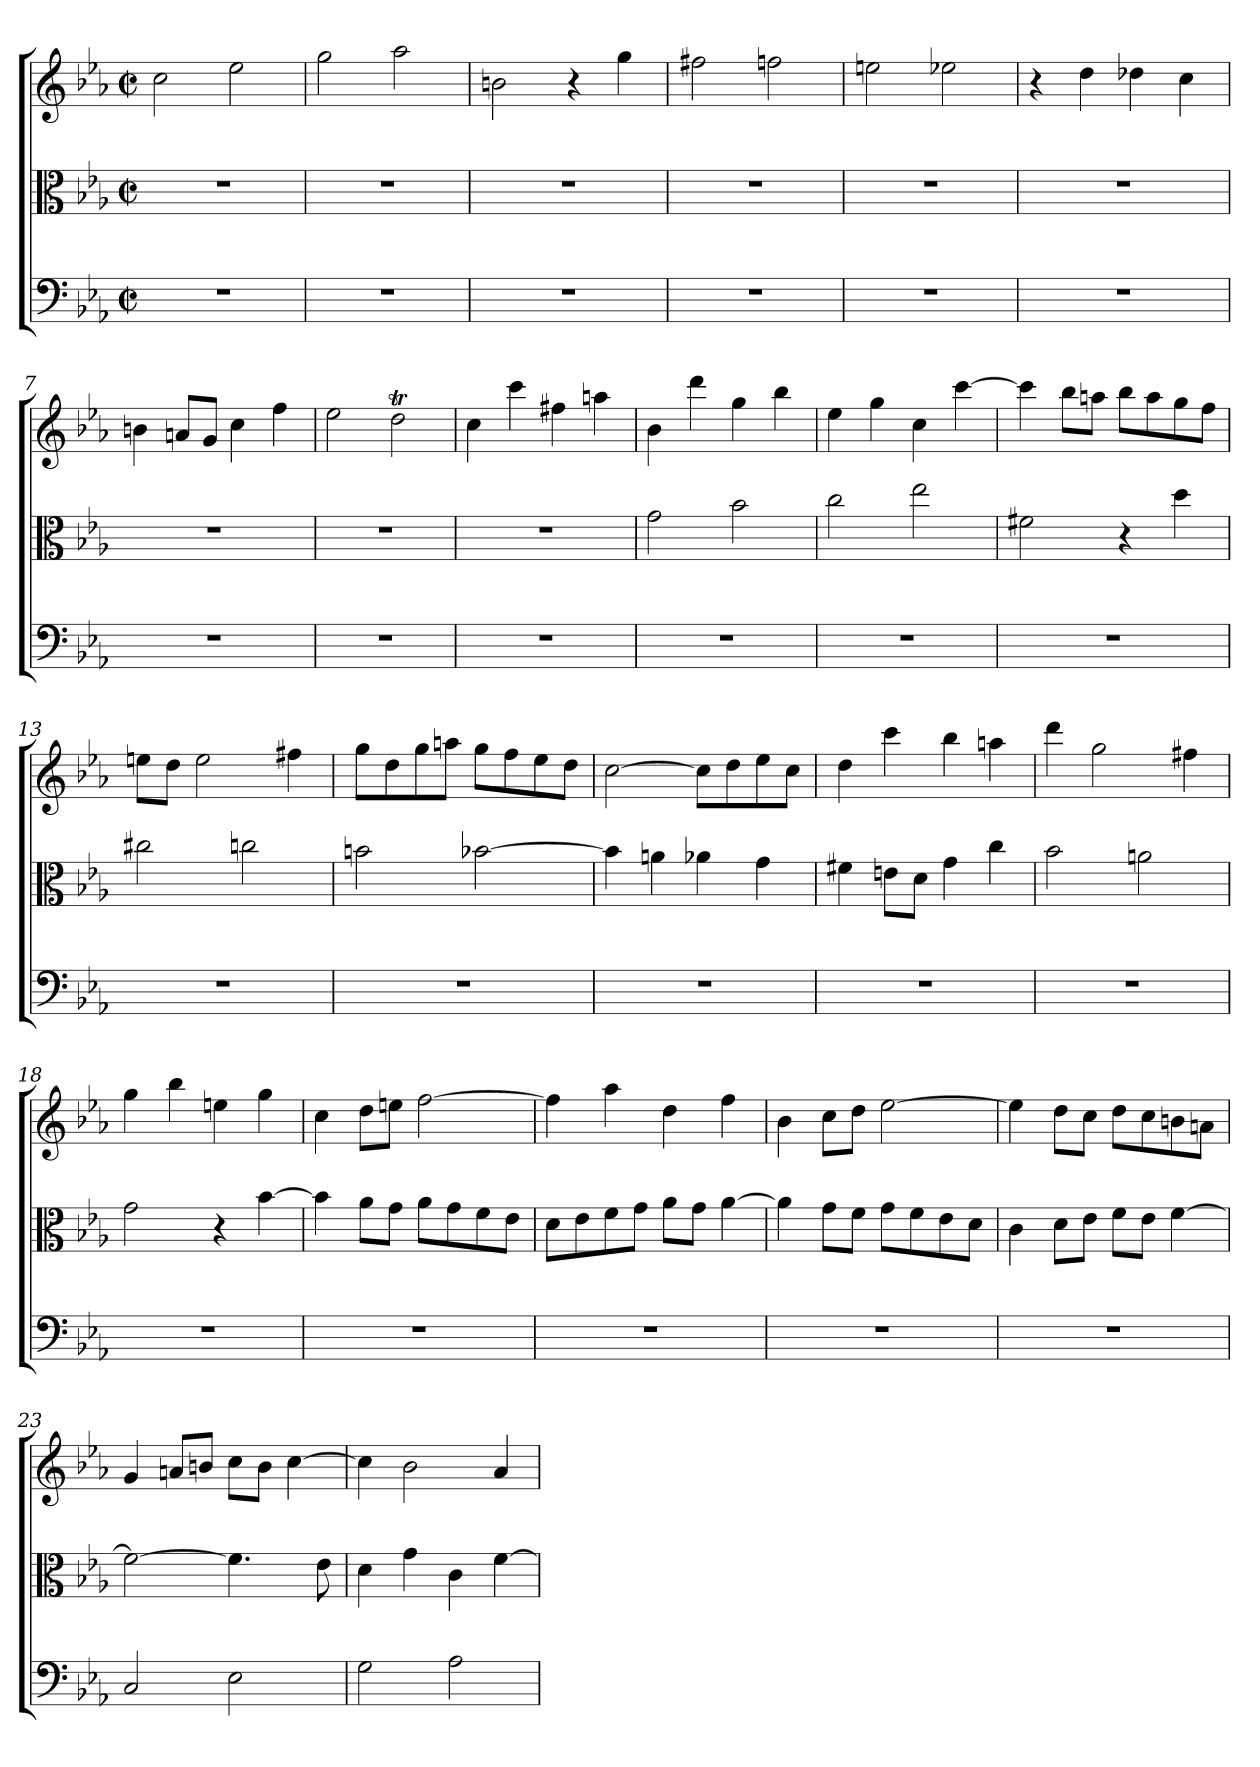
**kern	**kern	**kern
*part3	*part2	*part1
*staff3	*staff2	*staff1
*clefF4	*clefC3	*clefG2
*k[b-e-a-]	*k[b-e-a-]	*k[b-e-a-]
*M4/4	*M4/4	*M4/4
*met(c|)	*met(c|)	*met(c|)
=1	=1	=1
1r	1r	2cc
.	.	2ee-
=2	=2	=2
1r	1r	2gg
.	.	2aa-
=3	=3	=3
1r	1r	2bn
.	.	4r
.	.	4gg
=4	=4	=4
1r	1r	2ff#X
.	.	2ffn
=5	=5	=5
1r	1r	2een
.	.	2ee-X
=6	=6	=6
1r	1r	4r
.	.	4dd
.	.	4dd-X
.	.	4cc
=7	=7	=7
1r	1r	4bn
.	.	8anL
.	.	8gJ
.	.	4cc
.	.	4ff
=8	=8	=8
1r	1r	2ee-
.	.	2ddt
=9	=9	=9
1r	1r	4cc
.	.	4ccc
.	.	4ff#X
.	.	4aan
=10	=10	=10
1r	2g	4b-
.	.	4ddd
.	2b-	4gg
.	.	4bb-
=11	=11	=11
1r	2cc	4ee-
.	.	4gg
.	2ee-	4cc
.	.	[4ccc
=12	=12	=12
1r	2f#X	4ccc]
.	.	8bb-L
.	.	8aanJ
.	4r	8bb-L
.	.	8aa
.	4dd	8gg
.	.	8ffJ
=13	=13	=13
1r	2cc#X	8eenL
.	.	8ddJ
.	.	2ee
.	2ccn	.
.	.	4ff#X
=14	=14	=14
1r	2bn	8ggL
.	.	8dd
.	.	8gg
.	.	8aanJ
.	[2b-X	8ggL
.	.	8ff
.	.	8ee-
.	.	8ddJ
=15	=15	=15
1r	4b-]	[2cc
.	4an	.
.	4a-X	8ccL]
.	.	8dd
.	4g	8ee-
.	.	8ccJ
=16	=16	=16
1r	4f#X	4dd
.	8enL	4ccc
.	8dJ	.
.	4g	4bb-
.	4cc	4aan
=17	=17	=17
1r	2b-	4ddd
.	.	2gg
.	2an	.
.	.	4ff#X
=18	=18	=18
1r	2g	4gg
.	.	4bb-
.	4r	4een
.	[4b-	4gg
=19	=19	=19
1r	4b-]	4cc
.	8a-L	8ddL
.	8gJ	8eenJ
.	8a-L	[2ff
.	8g	.
.	8f	.
.	8e-J	.
=20	=20	=20
1r	8dL	4ff]
.	8e-	.
.	8f	4aa-
.	8gJ	.
.	8a-L	4dd
.	8gJ	.
.	[4a-	4ff
=21	=21	=21
1r	4a-]	4b-
.	8gL	8ccL
.	8fJ	8ddJ
.	8gL	[2ee-
.	8f	.
.	8e-	.
.	8dJ	.
=22	=22	=22
1r	4c	4ee-]
.	8dL	8ddL
.	8e-J	8ccJ
.	8fL	8ddL
.	8e-J	8cc
.	[4f	8bn
.	.	8anJ
=23	=23	=23
2C	2f_	4g
.	.	8anL
.	.	8bnJ
2E-	4.f]	8ccL
.	.	8bJ
.	.	[4cc
.	8e-	.
=24	=24	=24
2G	4d	4cc]
.	4g	2b-
2A-	4c	.
.	[4f	4a-
=	=	=
*-	*-	*-
